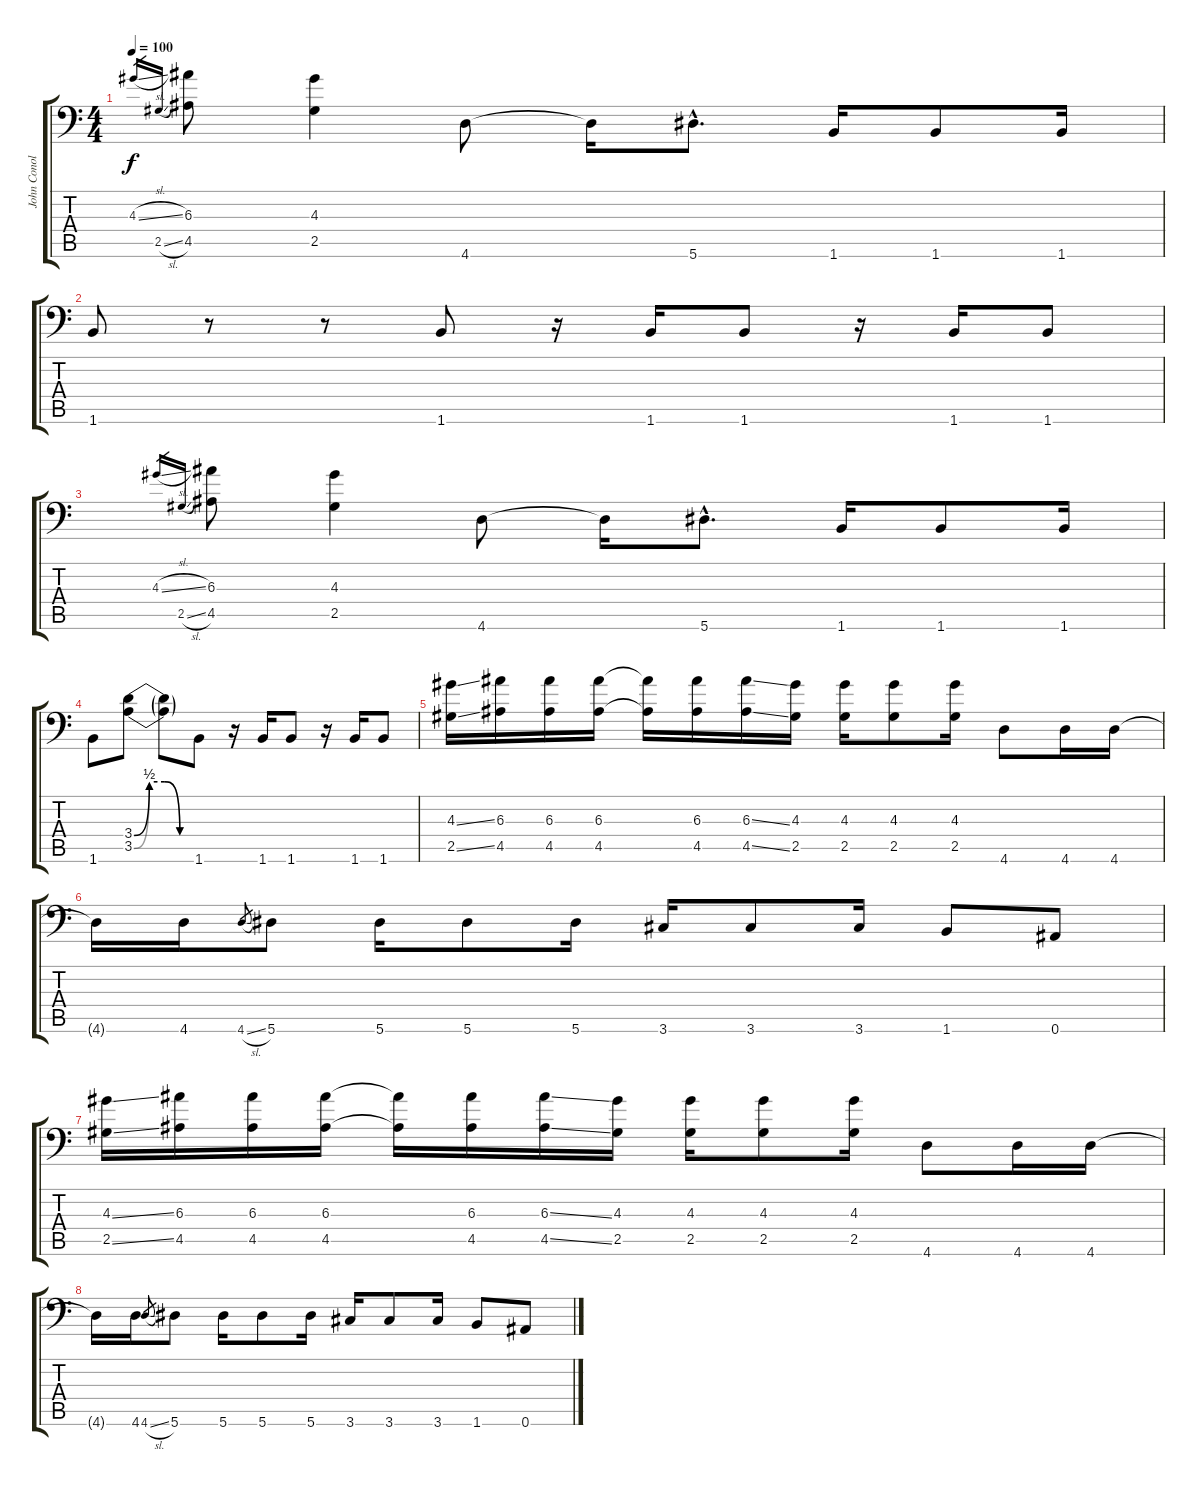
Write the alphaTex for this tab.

\track ("John Conolly - Guitar" "John Conol") {instrument distortionguitar}
\staff {score tabs}
\tuning (Db4 Ab3 E3 B2 Gb2 Bb1) {hide}
\ts (4 4)
\tempo 100
\clef f4
\ks c
4.3{sl}.16{gr dy f} 2.5{sl}.16{gr} (6.3 4.5).8 (4.3 2.5).4 4.6.8 4.6{t}.16 5.6{hac}.8{d} 1.6.16 1.6.8 1.6.16 |
1.6.8 r.8 r.8 1.6.8 r.16 1.6.16 1.6.8 r.16 1.6.16 1.6.8 |
4.3{sl}.16{gr} 2.5{sl}.16{gr} (6.3 4.5).8 (4.3 2.5).4 4.6.8 4.6{t}.16 5.6{hac}.8{d} 1.6.16 1.6.8 1.6.16 |
1.6.8 (3.4{be (custom 0 0 15 2 30 2 45 0 60 0)} 3.5{be (custom 0 0 15 2 30 2 45 0 60 0)}).8 (3.4{t} 3.5{t}).8 1.6.8 r.16 1.6.16 1.6.8 r.16 1.6.16 1.6.8 |
(4.3{ss} 2.5{ss}).16 (6.3 4.5).16 (6.3 4.5).16 (6.3 4.5).16 (6.3{t} 4.5{t}).16 (6.3 4.5).16 (6.3{ss} 4.5{ss}).16 (4.3 2.5).16 (4.3 2.5).16 (4.3 2.5).8 (4.3 2.5).16 4.6.8 4.6.16 4.6.16 |
4.6{t}.16 4.6.16 4.6{sl}.8{gr} 5.6.8 5.6.16 5.6.8 5.6.16 3.6.16 3.6.8 3.6.16 1.6.8 0.6.8 |
(4.3{ss} 2.5{ss}).16 (6.3 4.5).16 (6.3 4.5).16 (6.3 4.5).16 (6.3{t} 4.5{t}).16 (6.3 4.5).16 (6.3{ss} 4.5{ss}).16 (4.3 2.5).16 (4.3 2.5).16 (4.3 2.5).8 (4.3 2.5).16 4.6.8 4.6.16 4.6.16 |
4.6{t}.16 4.6.16 4.6{sl}.8{gr} 5.6.8 5.6.16 5.6.8 5.6.16 3.6.16 3.6.8 3.6.16 1.6.8 0.6.8
